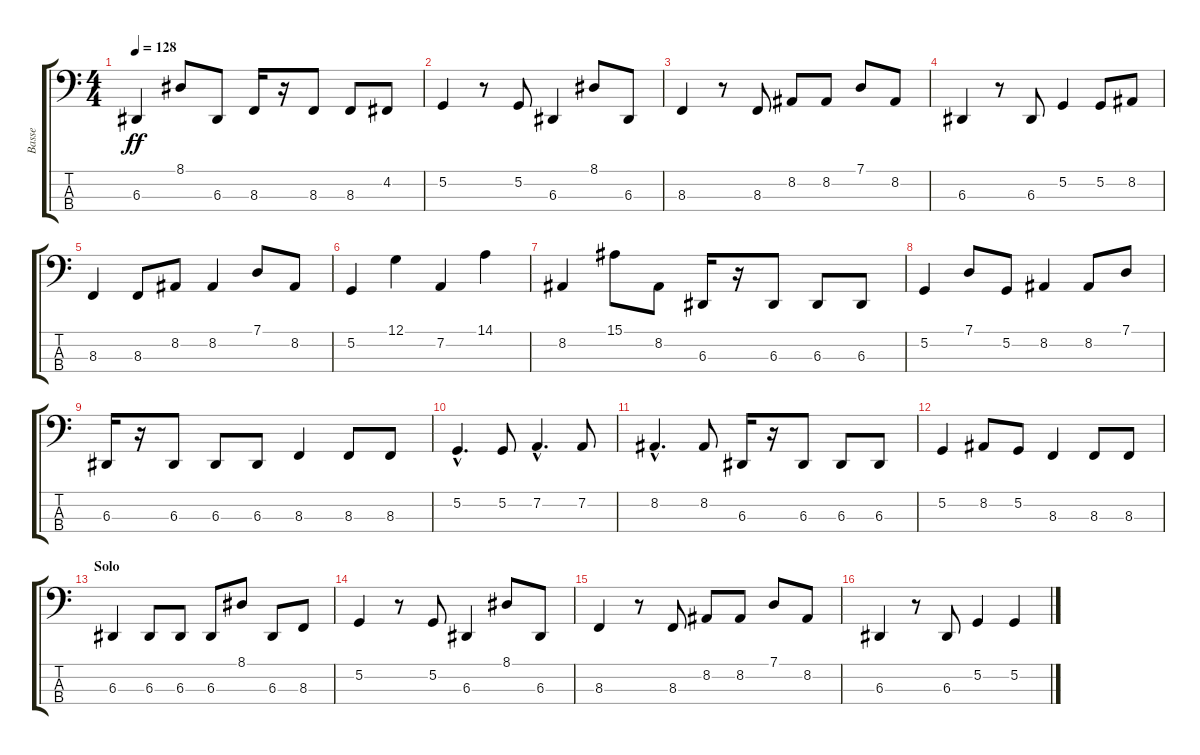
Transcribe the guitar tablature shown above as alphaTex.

\track ("Basse" "Basse") {instrument electricbasspick}
\staff {score tabs}
\tuning (G1 D1 A0 E0) {hide}
\ts (4 4)
\tempo 128
\clef f4
\ks c
6.3.4{dy ff} 8.1.8 6.3.8 8.3.16 r.16 8.3.8 8.3.8 4.2.8 |
5.2.4 r.8 5.2.8 6.3.4 8.1.8 6.3.8 |
8.3.4 r.8 8.3.8 8.2.8 8.2.8 7.1.8 8.2.8 |
6.3.4 r.8 6.3.8 5.2.4 5.2.8 8.2.8 |
8.3.4 8.3.8 8.2.8 8.2.4 7.1.8 8.2.8 |
5.2.4 12.1.4 7.2.4 14.1.4 |
8.2.4 15.1.8 8.2.8 6.3.16 r.16 6.3.8 6.3.8 6.3.8 |
5.2.4 7.1.8 5.2.8 8.2.4 8.2.8 7.1.8 |
6.3.16 r.16 6.3.8 6.3.8 6.3.8 8.3.4 8.3.8 8.3.8 |
5.2{hac}.4{d} 5.2.8 7.2{hac}.4{d} 7.2.8 |
8.2{hac}.4{d} 8.2.8 6.3.16 r.16 6.3.8 6.3.8 6.3.8 |
5.2.4 8.2.8 5.2.8 8.3.4 8.3.8 8.3.8 |
\section ("" "Solo")
6.3.4 6.3.8 6.3.8 6.3.8 8.1.8 6.3.8 8.3.8 |
5.2.4 r.8 5.2.8 6.3.4 8.1.8 6.3.8 |
8.3.4 r.8 8.3.8 8.2.8 8.2.8 7.1.8 8.2.8 |
6.3.4 r.8 6.3.8 5.2.4 5.2.4
